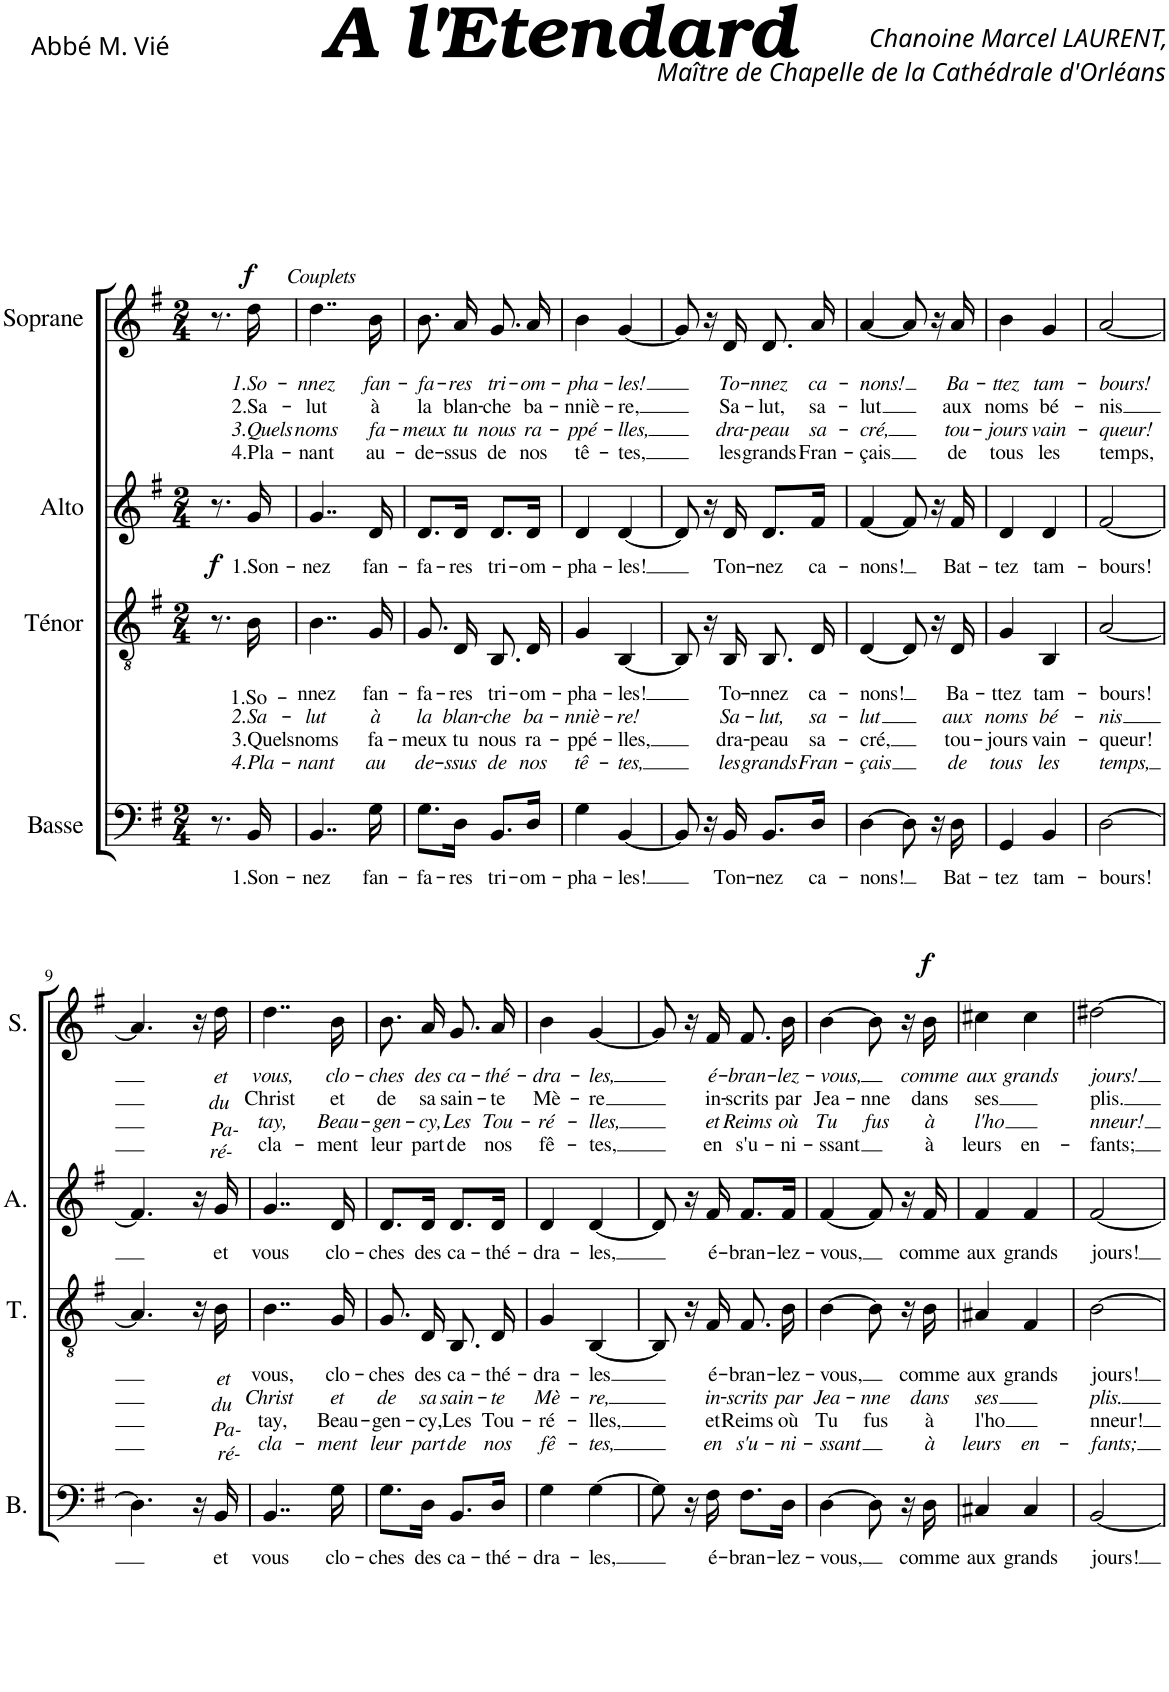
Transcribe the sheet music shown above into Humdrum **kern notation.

**kern	**text	**kern	**text	**text	**text	**text	**dynam	**kern	**text	**kern	**text	**text	**text	**text	**text	**dynam
*part4	*part4	*part3	*part3	*part3	*part3	*part3	*part3	*part2	*part2	*part1	*part1	*part1	*part1	*part1	*part1	*part1
*staff4	*staff4	*staff3	*staff3	*staff3	*staff3	*staff3	*staff3	*staff2	*staff2	*staff1	*staff1	*staff1	*staff1	*staff1	*staff1	*staff1
*I"Basse	*	*I"Ténor	*	*	*	*	*	*I"Alto	*	*I"Soprane	*	*	*	*	*	*
*I'B.	*	*I'T.	*	*	*	*	*	*I'A.	*	*I'S.	*	*	*	*	*	*
*clefF4	*	*clefGv2	*	*	*	*	*	*clefG2	*	*clefG2	*	*	*	*	*	*
*k[f#]	*	*k[f#]	*	*	*	*	*	*k[f#]	*	*k[f#]	*	*	*	*	*	*
*M2/4	*	*M2/4	*	*	*	*	*	*M2/4	*	*M2/4	*	*	*	*	*	*
=1	=1	=1	=1	=1	=1	=1	=1	=1	=1	=1	=1	=1	=1	=1	=1	=1
!	!	!	!	!	!	!	!LO:DY:a	!	!	!	!	!	!	!	!	!
8.r	.	8.r	.	.	.	.	f	8.r	.	8.r	.	.	.	.	.	.
!	!	!	!	!	!	!	!	!	!	!LO:TX:a:i:t=Couplets	!	!	!	!	!	!
!	!LO:LY:b	!	!LO:LY:b	!LO:LY:b	!LO:LY:b	!LO:LY:b	!	!	!LO:LY:b	!	!	!LO:LY:b	!LO:LY:b	!LO:LY:b	!LO:LY:b	!LO:DY:a
16BB/	1.Son-	16B\	1.So-	2.Sa-	3.Quels	4.Pla-	.	16g/	1.Son-	16dd\	.	1.So-	2.Sa-	3.Quels	4.Pla-	f
=2	=2	=2	=2	=2	=2	=2	=2	=2	=2	=2	=2	=2	=2	=2	=2	=2
!	!LO:LY:b	!	!LO:LY:b	!LO:LY:b	!LO:LY:b	!LO:LY:b	!	!	!LO:LY:b	!	!	!LO:LY:b	!LO:LY:b	!LO:LY:b	!LO:LY:b	!
4..BB/	-nez	4..B\	-nnez	-lut	noms	-nant	.	4..g/	-nez	4..dd\	.	-nnez	-lut	noms	-nant	.
!	!LO:LY:b	!	!LO:LY:b	!LO:LY:b	!LO:LY:b	!LO:LY:b	!	!	!LO:LY:b	!	!	!LO:LY:b	!LO:LY:b	!LO:LY:b	!LO:LY:b	!
16G\	fan-	16G/	fan-	à	fa-	au	.	16d/	fan-	16b\	.	fan-	à	fa-	au-	.
=3	=3	=3	=3	=3	=3	=3	=3	=3	=3	=3	=3	=3	=3	=3	=3	=3
!	!LO:LY:b	!	!LO:LY:b	!LO:LY:b	!LO:LY:b	!LO:LY:b	!	!	!LO:LY:b	!	!	!LO:LY:b	!LO:LY:b	!LO:LY:b	!LO:LY:b	!
8.G\L	-fa-	8.G/L	-fa-	la	-meux	de-	.	8.d/L	-fa-	8.b/L	.	-fa-	la	-meux	-de-	.
!	!LO:LY:b	!	!LO:LY:b	!LO:LY:b	!LO:LY:b	!LO:LY:b	!	!	!LO:LY:b	!	!	!LO:LY:b	!LO:LY:b	!LO:LY:b	!LO:LY:b	!
16D\Jk	-res	16D/Jk	-res	blan-	tu	-ssus	.	16d/Jk	-res	16a/Jk	.	-res	blan-	tu	-ssus	.
!	!LO:LY:b	!	!LO:LY:b	!LO:LY:b	!LO:LY:b	!LO:LY:b	!	!	!LO:LY:b	!	!	!LO:LY:b	!LO:LY:b	!LO:LY:b	!LO:LY:b	!
8.BB/L	tri-	8.BB/L	tri-	-che	nous	de	.	8.d/L	tri-	8.g/L	.	tri-	-che	nous	de	.
!	!LO:LY:b	!	!LO:LY:b	!LO:LY:b	!LO:LY:b	!LO:LY:b	!	!	!LO:LY:b	!	!	!LO:LY:b	!LO:LY:b	!LO:LY:b	!LO:LY:b	!
16D/Jk	-om-	16D/Jk	-om-	ba-	ra-	nos	.	16d/Jk	-om-	16a/Jk	.	-om-	ba-	ra-	nos	.
=4	=4	=4	=4	=4	=4	=4	=4	=4	=4	=4	=4	=4	=4	=4	=4	=4
!	!LO:LY:b	!	!LO:LY:b	!LO:LY:b	!LO:LY:b	!LO:LY:b	!	!	!LO:LY:b	!	!	!LO:LY:b	!LO:LY:b	!LO:LY:b	!LO:LY:b	!
4G\	-pha-	4G/	-pha-	-nniè-	-ppé-	tê-	.	4d/	-pha-	4b\	.	-pha-	-nniè-	-ppé-	tê-	.
!	!LO:LY:b	!	!LO:LY:b	!LO:LY:b	!LO:LY:b	!LO:LY:b	!	!	!LO:LY:b	!	!	!LO:LY:b	!LO:LY:b	!LO:LY:b	!LO:LY:b	!
[4BB/	-les!	[4BB/	-les!	-re!	-lles,	-tes,	.	[4d/	-les!	[4g/	.	-les!	-re,	-lles,	-tes,	.
=5	=5	=5	=5	=5	=5	=5	=5	=5	=5	=5	=5	=5	=5	=5	=5	=5
8BB/]	.	8BB/]	.	.	.	.	.	8d/]	.	8g/]	.	.	.	.	.	.
16r	.	16r	.	.	.	.	.	16r	.	16r	.	.	.	.	.	.
!	!LO:LY:b	!	!LO:LY:b	!LO:LY:b	!LO:LY:b	!LO:LY:b	!	!	!LO:LY:b	!	!	!LO:LY:b	!LO:LY:b	!LO:LY:b	!LO:LY:b	!
16BB/	Ton-	16BB/	To-	Sa-	dra-	les	.	16d/	Ton-	16d/	.	To-	Sa-	dra-	les	.
!	!LO:LY:b	!	!LO:LY:b	!LO:LY:b	!LO:LY:b	!LO:LY:b	!	!	!LO:LY:b	!	!	!LO:LY:b	!LO:LY:b	!LO:LY:b	!LO:LY:b	!
8.BB/L	-nez	8.BB/L	-nnez	-lut,	-peau	grands	.	8.d/L	-nez	8.d/L	.	-nnez	-lut,	-peau	grands	.
!	!LO:LY:b	!	!LO:LY:b	!LO:LY:b	!LO:LY:b	!LO:LY:b	!	!	!LO:LY:b	!	!	!LO:LY:b	!LO:LY:b	!LO:LY:b	!LO:LY:b	!
16D/Jk	ca-	16D/Jk	ca-	sa-	sa-	Fran-	.	16f#/Jk	ca-	16a/Jk	.	ca-	sa-	sa-	Fran-	.
=6	=6	=6	=6	=6	=6	=6	=6	=6	=6	=6	=6	=6	=6	=6	=6	=6
!	!LO:LY:b	!	!LO:LY:b	!LO:LY:b	!LO:LY:b	!LO:LY:b	!	!	!LO:LY:b	!	!	!LO:LY:b	!LO:LY:b	!LO:LY:b	!LO:LY:b	!
[4D\	-nons!	[4D/	-nons!	-lut	-cré,	-çais	.	[4f#/	-nons!	[4a/	.	-nons!	-lut	-cré,	-çais	.
8D\]	.	8D/]	.	.	.	.	.	8f#/]	.	8a/]	.	.	.	.	.	.
16r	.	16r	.	.	.	.	.	16r	.	16r	.	.	.	.	.	.
!	!LO:LY:b	!	!LO:LY:b	!LO:LY:b	!LO:LY:b	!LO:LY:b	!	!	!LO:LY:b	!	!	!LO:LY:b	!LO:LY:b	!LO:LY:b	!LO:LY:b	!
16D\	Bat-	16D/	Ba-	aux	tou-	de	.	16f#/	Bat-	16a/	.	Ba-	aux	tou-	de	.
=7	=7	=7	=7	=7	=7	=7	=7	=7	=7	=7	=7	=7	=7	=7	=7	=7
!	!LO:LY:b	!	!LO:LY:b	!LO:LY:b	!LO:LY:b	!LO:LY:b	!	!	!LO:LY:b	!	!	!LO:LY:b	!LO:LY:b	!LO:LY:b	!LO:LY:b	!
4GG/	-tez	4G/	-ttez	noms	-jours	tous	.	4d/	-tez	4b\	.	-ttez	noms	-jours	tous	.
!	!LO:LY:b	!	!LO:LY:b	!LO:LY:b	!LO:LY:b	!LO:LY:b	!	!	!LO:LY:b	!	!	!LO:LY:b	!LO:LY:b	!LO:LY:b	!LO:LY:b	!
4BB/	tam-	4BB/	tam-	bé-	vain-	les	.	4d/	tam-	4g/	.	tam-	bé-	vain-	les	.
=8	=8	=8	=8	=8	=8	=8	=8	=8	=8	=8	=8	=8	=8	=8	=8	=8
!	!LO:LY:b	!	!LO:LY:b	!LO:LY:b	!LO:LY:b	!LO:LY:b	!	!	!LO:LY:b	!	!	!LO:LY:b	!LO:LY:b	!LO:LY:b	!LO:LY:b	!
[2D\	-bours!	[2A/	-bours!	-nis	-queur!	temps,	.	[2f#/	-bours!	[2a/	.	-bours!	-nis	-queur!	temps,	.
!!LO:LB:g=z
=9	=9	=9	=9	=9	=9	=9	=9	=9	=9	=9	=9	=9	=9	=9	=9	=9
4.D\]	.	4.A/]	.	.	.	.	.	4.f#/]	.	4.a/]	.	.	.	.	.	.
16r	.	16r	.	.	.	.	.	16r	.	16r	.	.	.	.	.	.
!	!	!	!	!	!	!	!	!	!	!LO:TX:b:i:t=et	!	!	!	!	!	!
!	!	!	!	!	!	!	!	!	!	!LO:TX:b:i:t=du	!	!	!	!	!	!
!	!	!	!	!	!	!	!	!	!	!LO:TX:b:i:t=Pa-	!	!	!	!	!	!
!	!	!	!	!	!	!	!	!	!	!LO:TX:b:i:t=ré-	!	!	!	!	!	!
!	!	!LO:TX:b:i:t=et	!	!	!	!	!	!	!	!	!	!	!	!	!	!
!	!	!LO:TX:b:i:t=du	!	!	!	!	!	!	!	!	!	!	!	!	!	!
!	!	!LO:TX:b:i:t=Pa-	!	!	!	!	!	!	!	!	!	!	!	!	!	!
!	!	!LO:TX:b:i:t=ré-	!	!	!	!	!	!	!	!	!	!	!	!	!	!
!	!LO:LY:b	!	!	!	!	!	!	!	!LO:LY:b	!	!	!	!	!	!	!
16BB/	et	16B\	.	.	.	.	.	16g/	et	16dd\	.	.	.	.	.	.
=10	=10	=10	=10	=10	=10	=10	=10	=10	=10	=10	=10	=10	=10	=10	=10	=10
!	!LO:LY:b	!	!LO:LY:b	!LO:LY:b	!LO:LY:b	!LO:LY:b	!	!	!LO:LY:b	!	!	!LO:LY:b	!LO:LY:b	!LO:LY:b	!LO:LY:b	!
4..BB/	vous	4..B\	vous,	Christ	-tay,	-cla-	.	4..g/	vous	4..dd\	.	vous,	Christ	-tay,	-cla-	.
!	!LO:LY:b	!	!LO:LY:b	!LO:LY:b	!LO:LY:b	!LO:LY:b	!	!	!LO:LY:b	!	!	!LO:LY:b	!LO:LY:b	!LO:LY:b	!LO:LY:b	!
16G\	clo-	16G/	clo-	et	Beau-	-ment	.	16d/	clo-	16b\	.	clo-	et	Beau-	-ment	.
=11	=11	=11	=11	=11	=11	=11	=11	=11	=11	=11	=11	=11	=11	=11	=11	=11
!	!LO:LY:b	!	!LO:LY:b	!LO:LY:b	!LO:LY:b	!LO:LY:b	!	!	!LO:LY:b	!	!	!LO:LY:b	!LO:LY:b	!LO:LY:b	!LO:LY:b	!
8.G\L	-ches	8.G/L	-ches	de	-gen-	leur	.	8.d/L	-ches	8.b/L	.	-ches	de	-gen-	leur	.
!	!LO:LY:b	!	!LO:LY:b	!LO:LY:b	!LO:LY:b	!LO:LY:b	!	!	!LO:LY:b	!	!	!LO:LY:b	!LO:LY:b	!LO:LY:b	!LO:LY:b	!
16D\Jk	des	16D/Jk	des	sa	-cy,	part	.	16d/Jk	des	16a/Jk	.	des	sa	-cy,	part	.
!	!LO:LY:b	!	!LO:LY:b	!LO:LY:b	!LO:LY:b	!LO:LY:b	!	!	!LO:LY:b	!	!	!LO:LY:b	!LO:LY:b	!LO:LY:b	!LO:LY:b	!
8.BB/L	ca-	8.BB/L	ca-	sain-	Les	de	.	8.d/L	ca-	8.g/L	.	ca-	sain-	Les	de	.
!	!LO:LY:b	!	!LO:LY:b	!LO:LY:b	!LO:LY:b	!LO:LY:b	!	!	!LO:LY:b	!	!	!LO:LY:b	!LO:LY:b	!LO:LY:b	!LO:LY:b	!
16D/Jk	-thé-	16D/Jk	-thé-	-te	Tou-	nos	.	16d/Jk	-thé-	16a/Jk	.	-thé-	-te	Tou-	nos	.
=12	=12	=12	=12	=12	=12	=12	=12	=12	=12	=12	=12	=12	=12	=12	=12	=12
!	!LO:LY:b	!	!LO:LY:b	!LO:LY:b	!LO:LY:b	!LO:LY:b	!	!	!LO:LY:b	!	!	!LO:LY:b	!LO:LY:b	!LO:LY:b	!LO:LY:b	!
4G\	-dra-	4G/	-dra-	Mè-	-ré-	fê-	.	4d/	-dra-	4b\	.	-dra-	Mè-	-ré-	fê-	.
!	!LO:LY:b	!	!LO:LY:b	!LO:LY:b	!LO:LY:b	!LO:LY:b	!	!	!LO:LY:b	!	!	!LO:LY:b	!LO:LY:b	!LO:LY:b	!LO:LY:b	!
[4G\	-les,	[4BB/	-les	-re,	-lles,	-tes,	.	[4d/	-les,	[4g/	.	-les,	-re	-lles,	-tes,	.
=13	=13	=13	=13	=13	=13	=13	=13	=13	=13	=13	=13	=13	=13	=13	=13	=13
8G\]	.	8BB/]	.	.	.	.	.	8d/]	.	8g/]	.	.	.	.	.	.
16r	.	16r	.	.	.	.	.	16r	.	16r	.	.	.	.	.	.
!	!LO:LY:b	!	!LO:LY:b	!LO:LY:b	!LO:LY:b	!LO:LY:b	!	!	!LO:LY:b	!	!	!LO:LY:b	!LO:LY:b	!LO:LY:b	!LO:LY:b	!
16F#\	é-	16F#/	é-	in-	et	en	.	16f#/	é-	16f#/	.	é-	in-	et	en	.
!	!LO:LY:b	!	!LO:LY:b	!LO:LY:b	!LO:LY:b	!LO:LY:b	!	!	!LO:LY:b	!	!	!LO:LY:b	!LO:LY:b	!LO:LY:b	!LO:LY:b	!
8.F#\L	-bran-	8.F#/L	-bran-	-scrits	Reims	s'u-	.	8.f#/L	-bran-	8.f#/L	.	-bran-	-scrits	Reims	s'u-	.
!	!LO:LY:b	!	!LO:LY:b	!LO:LY:b	!LO:LY:b	!LO:LY:b	!	!	!LO:LY:b	!	!	!LO:LY:b	!LO:LY:b	!LO:LY:b	!LO:LY:b	!
16D\Jk	-lez-	16B/Jk	-lez-	par	où	-ni-	.	16f#/Jk	-lez-	16b/Jk	.	-lez-	par	où	-ni-	.
=14	=14	=14	=14	=14	=14	=14	=14	=14	=14	=14	=14	=14	=14	=14	=14	=14
!	!LO:LY:b	!	!LO:LY:b	!LO:LY:b	!LO:LY:b	!LO:LY:b	!	!	!LO:LY:b	!	!	!LO:LY:b	!LO:LY:b	!LO:LY:b	!LO:LY:b	!
[4D\	-vous,	[4B\	-vous,	Jea-	Tu	-ssant	.	[4f#/	-vous,	[4b\	.	-vous,	Jea-	Tu	-ssant	.
!	!	!	!	!LO:LY:b	!LO:LY:b	!	!	!	!	!	!	!	!LO:LY:b	!LO:LY:b	!	!
8D\]	.	8B\]	.	-nne	fus	.	.	8f#/]	.	8b\]	.	.	-nne	fus	.	.
16r	.	16r	.	.	.	.	.	16r	.	16r	.	.	.	.	.	.
!	!LO:LY:b	!	!LO:LY:b	!LO:LY:b	!LO:LY:b	!LO:LY:b	!	!	!LO:LY:b	!	!	!LO:LY:b	!LO:LY:b	!LO:LY:b	!LO:LY:b	!LO:DY:a
16D\	comme	16B\	comme	dans	à	à	.	16f#/	comme	16b\	.	comme	dans	à	à	f
=15	=15	=15	=15	=15	=15	=15	=15	=15	=15	=15	=15	=15	=15	=15	=15	=15
!	!LO:LY:b	!	!LO:LY:b	!LO:LY:b	!LO:LY:b	!LO:LY:b	!	!	!LO:LY:b	!	!	!LO:LY:b	!LO:LY:b	!LO:LY:b	!LO:LY:b	!
4C#X/	aux	4A#X/	aux	ses	-l'ho	leurs	.	4f#/	aux	4cc#X\	.	aux	ses	l'ho	leurs	.
!	!LO:LY:b	!	!LO:LY:b	!	!	!LO:LY:b	!	!	!LO:LY:b	!	!	!LO:LY:b	!	!	!LO:LY:b	!
4C#/	grands	4F#/	grands	.	.	en-	.	4f#/	grands	4cc#\	.	grands	.	.	en-	.
=16	=16	=16	=16	=16	=16	=16	=16	=16	=16	=16	=16	=16	=16	=16	=16	=16
!	!LO:LY:b	!	!LO:LY:b	!LO:LY:b	!LO:LY:b	!LO:LY:b	!	!	!LO:LY:b	!	!	!LO:LY:b	!LO:LY:b	!LO:LY:b	!LO:LY:b	!
[2BB/	jours!	[2B\	jours!	plis.	nneur!	-fants;	.	[2f#/	jours!	[2dd#X\	.	jours!	plis.	nneur!	-fants;	.
=	=	=	=	=	=	=	=	=	=	=	=	=	=	=	=	=
*-	*-	*-	*-	*-	*-	*-	*-	*-	*-	*-	*-	*-	*-	*-	*-	*-
